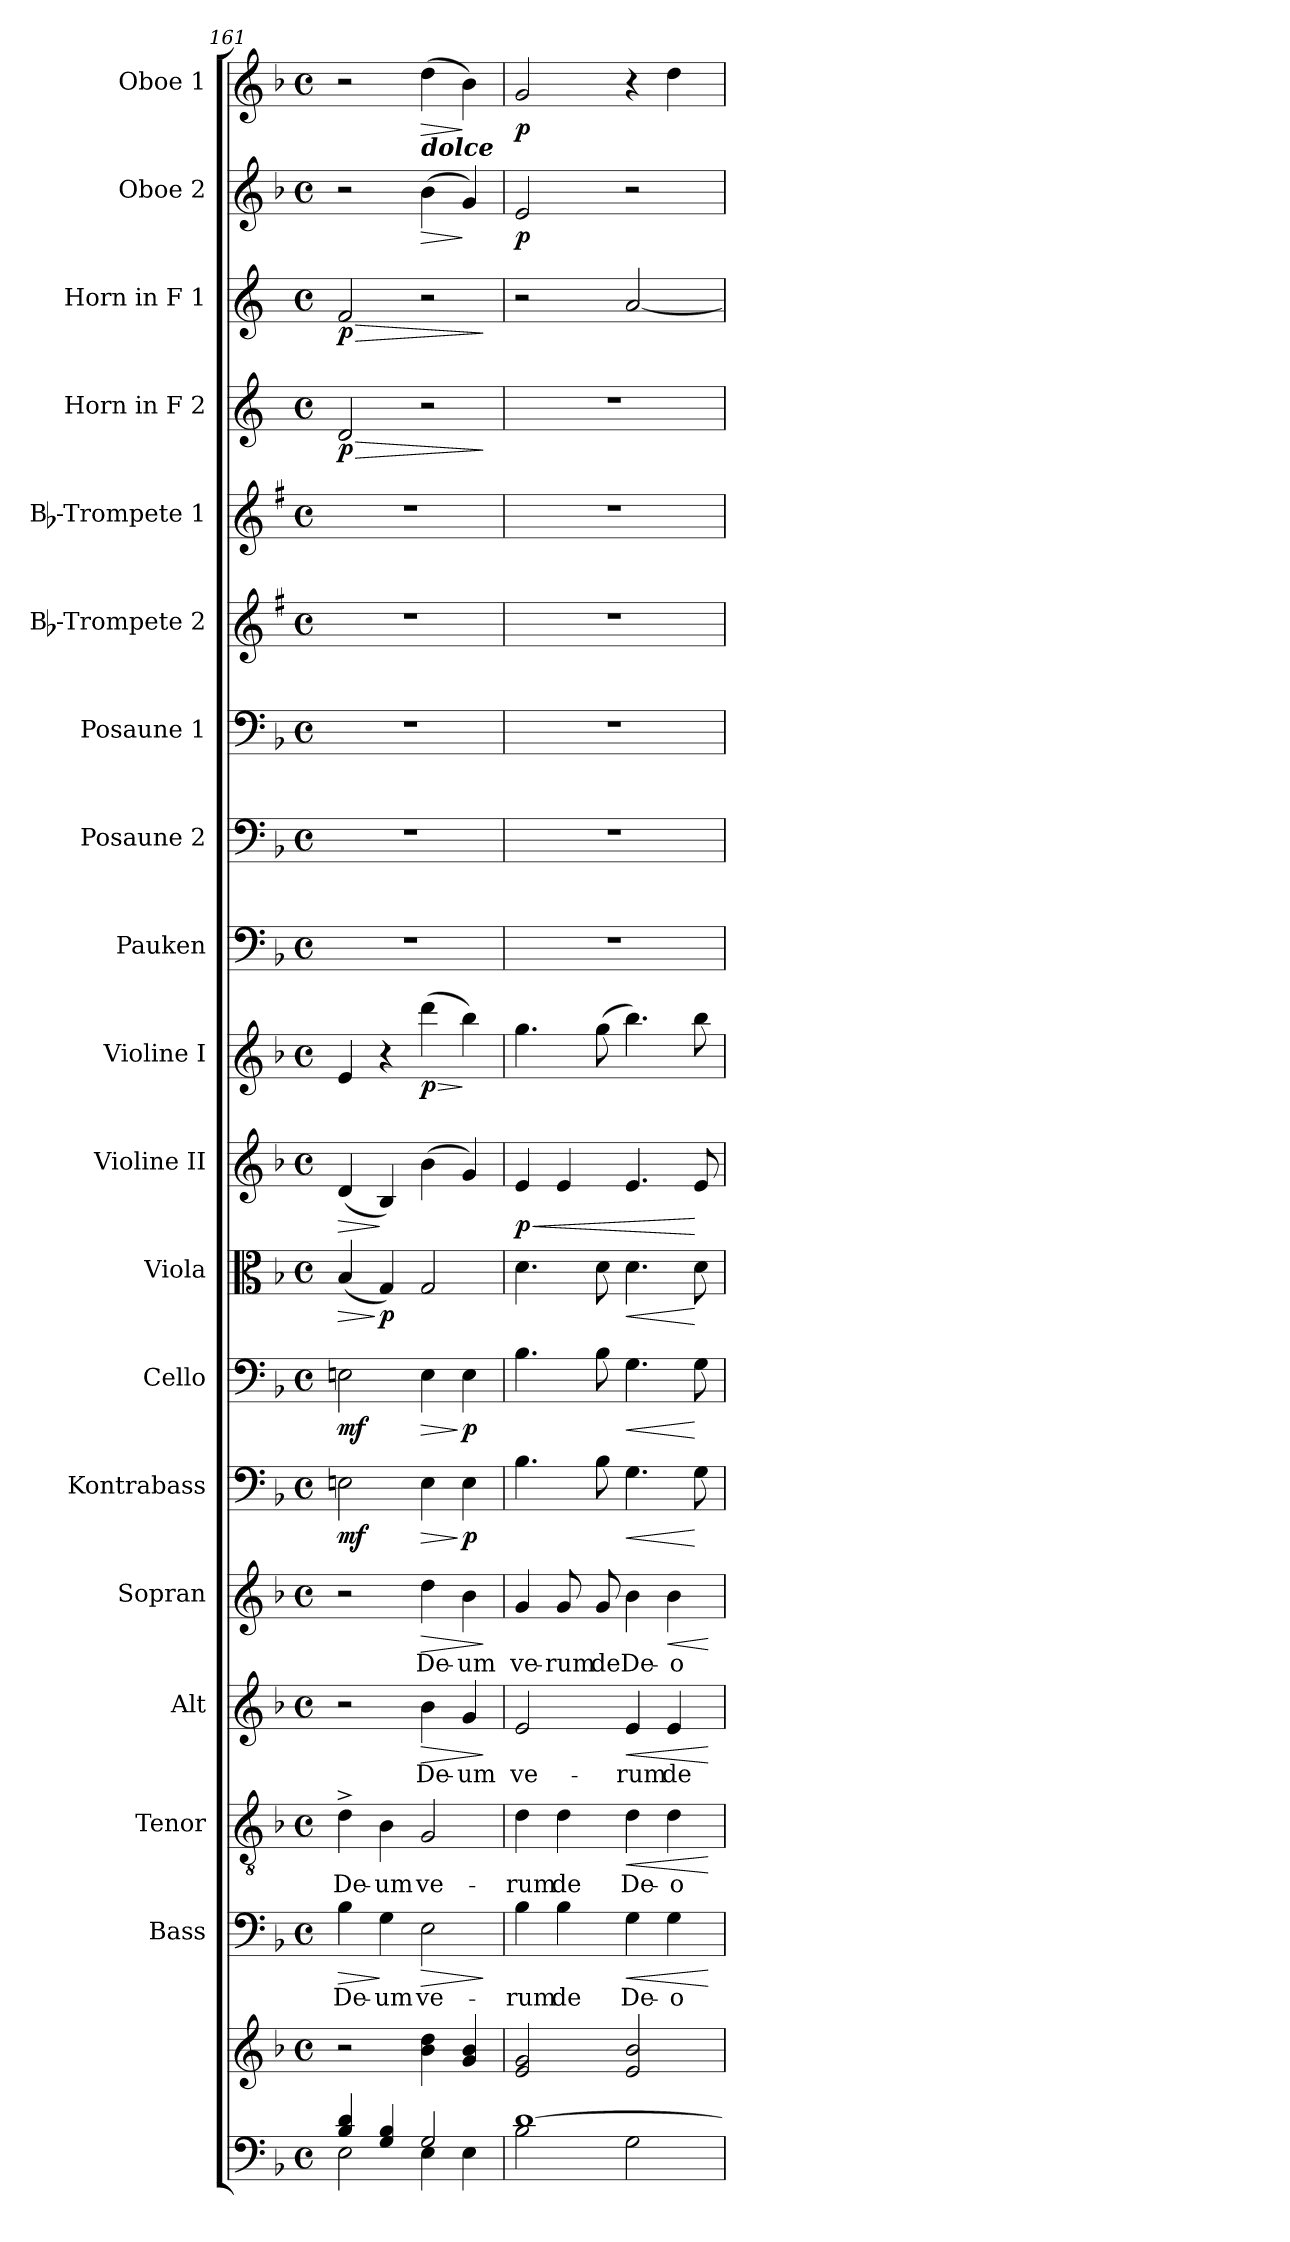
**kern	**kern	**kern	**text	**dynam	**kern	**text	**dynam	**kern	**text	**dynam	**kern	**text	**dynam	**kern	**dynam	**kern	**dynam	**kern	**dynam	**kern	**dynam	**kern	**dynam	**kern	**kern	**kern	**kern	**kern	**kern	**dynam	**kern	**dynam	**kern	**dynam	**kern	**dynam
*part19	*part19	*part18	*part18	*part18	*part17	*part17	*part17	*part16	*part16	*part16	*part15	*part15	*part15	*part14	*part14	*part13	*part13	*part12	*part12	*part11	*part11	*part10	*part10	*part9	*part8	*part7	*part6	*part5	*part4	*part4	*part3	*part3	*part2	*part2	*part1	*part1
*staff20	*staff19	*staff18	*staff18	*staff18	*staff17	*staff17	*staff17	*staff16	*staff16	*staff16	*staff15	*staff15	*staff15	*staff14	*staff14	*staff13	*staff13	*staff12	*staff12	*staff11	*staff11	*staff10	*staff10	*staff9	*staff8	*staff7	*staff6	*staff5	*staff4	*staff4	*staff3	*staff3	*staff2	*staff2	*staff1	*staff1
*	*	*I"Bass	*	*	*I"Tenor	*	*	*I"Alt	*	*	*I"Sopran	*	*	*I"Kontrabass	*	*I"Cello	*	*I"Viola	*	*I"Violine II	*	*I"Violine I	*	*I"Pauken	*I"Posaune 2	*I"Posaune 1	*I"Bb-Trompete 2	*I"Bb-Trompete 1	*I"Horn in F 2	*	*I"Horn in F 1	*	*I"Oboe 2	*	*I"Oboe 1	*
*	*	*I'B.	*	*	*I'T.	*	*	*I'A.	*	*	*I'S.	*	*	*I'Kb.	*	*	*	*I'Vla.	*	*I'Vl. II	*	*I'Vl. I	*	*I'Pk.	*I'Pos. 2	*I'Pos. 1	*I'Bb Trp. 2	*I'Bb Trp. 1	*	*	*	*	*I'Ob. 2	*	*I'Ob. 1	*
*clefF4	*clefG2	*clefF4	*	*	*clefGv2	*	*	*clefG2	*	*	*clefG2	*	*	*clefF4	*	*clefF4	*	*clefC3	*	*clefG2	*	*clefG2	*	*clefF4	*clefF4	*clefF4	*clefG2	*clefG2	*clefG2	*	*clefG2	*	*clefG2	*	*clefG2	*
*	*	*	*	*	*	*	*	*	*	*	*	*	*	*ITrd7c12	*	*	*	*	*	*	*	*	*	*	*	*	*ITrd1c2	*ITrd1c2	*ITrd4c7	*	*ITrd4c7	*	*	*	*	*
*k[b-]	*k[b-]	*k[b-]	*	*	*k[b-]	*	*	*k[b-]	*	*	*k[b-]	*	*	*k[b-]	*	*k[b-]	*	*k[b-]	*	*k[b-]	*	*k[b-]	*	*k[b-]	*k[b-]	*k[b-]	*k[b-]	*k[b-]	*k[b-]	*	*k[b-]	*	*k[b-]	*	*k[b-]	*
*F:	*F:	*F:	*	*	*F:	*	*	*F:	*	*	*F:	*	*	*F:	*	*F:	*	*F:	*	*F:	*	*F:	*	*F:	*F:	*F:	*F:	*F:	*F:	*	*F:	*	*F:	*	*F:	*
*M4/4	*M4/4	*M4/4	*	*	*M4/4	*	*	*M4/4	*	*	*M4/4	*	*	*M4/4	*	*M4/4	*	*M4/4	*	*M4/4	*	*M4/4	*	*M4/4	*M4/4	*M4/4	*M4/4	*M4/4	*M4/4	*	*M4/4	*	*M4/4	*	*M4/4	*
*met(c)	*met(c)	*met(c)	*	*	*met(c)	*	*	*met(c)	*	*	*met(c)	*	*	*met(c)	*	*met(c)	*	*met(c)	*	*met(c)	*	*met(c)	*	*met(c)	*met(c)	*met(c)	*met(c)	*met(c)	*met(c)	*	*met(c)	*	*met(c)	*	*met(c)	*
=161	=161	=161	=161	=161	=161	=161	=161	=161	=161	=161	=161	=161	=161	=161	=161	=161	=161	=161	=161	=161	=161	=161	=161	=161	=161	=161	=161	=161	=161	=161	=161	=161	=161	=161	=161	=161
*^	*	*	*	*	*	*	*	*	*	*	*	*	*	*	*	*	*	*	*	*	*	*	*	*	*	*	*	*	*	*	*	*	*	*	*	*
!	!	!	!	!LO:LY:b	!LO:HP:b	!	!LO:LY:b	!	!	!	!	!	!	!	!	!LO:DY:b	!	!LO:DY:b	!	!LO:HP:b	!	!LO:HP:b	!	!	!	!	!	!	!	!	!LO:HP:b	!	!LO:HP:b	!	!	!	!
!	!	!	!	!	!	!	!	!	!	!	!	!	!	!	!	!	!	!	!	!	!	!	!	!	!	!	!	!	!	!	!LO:DY:n=1:b	!	!LO:DY:n=1:b	!	!	!	!
4B-/ 4d/	2E\	2r	4B-\	De-	>	4d^>\	De-	.	2r	.	.	2r	.	.	2EEn\	mf	2En\	mf	(<4B-/	>	(<4d/	>	4e/	.	1r	1r	1r	1r	1r	2G/	> p	2B-/	> p	2r	.	2r	.
!	!	!	!	!LO:LY:b	!	!	!LO:LY:b	!	!	!	!	!	!	!	!	!	!	!	!	!LO:DY:n=1:b	!	!	!	!	!	!	!	!	!	!	!	!	!	!	!	!	!
4G/ 4B-/	.	.	4G\	-um	]	4B-\	-um	.	.	.	.	.	.	.	.	.	.	.	4G/)	] p	4B-/)	]	4r	.	.	.	.	.	.	.	.	.	.	.	.	.	.
!	!	!	!	!	!	!	!	!	!	!	!	!	!	!	!	!	!	!	!	!	!	!	!	!	!	!	!	!	!	!	!	!	!	!	!	!LO:TX:b:Bi:t=dolce	!
!	!	!	!	!LO:LY:b	!LO:HP:b	!	!LO:LY:b	!	!	!LO:LY:b	!LO:HP:b	!	!LO:LY:b	!LO:HP:b	!	!LO:HP:b	!	!LO:HP:b	!	!	!	!	!	!LO:HP:b	!	!	!	!	!	!	!	!	!	!	!LO:HP:b	!	!LO:HP:b
!	!	!	!	!	!	!	!	!	!	!	!	!	!	!	!	!	!	!	!	!	!	!	!	!LO:DY:n=1:b	!	!	!	!	!	!	!	!	!	!	!	!	!
2G/	4E\	4b-\ 4dd\	2E\	ve-	>	2G/	ve-	.	4b-\	De-	>	4dd\	De-	>	4EE\	>	4E\	>	2G/	.	(>4b-\	.	(>4ddd\	> p	.	.	.	.	.	2r	.	2r	.	(>4b-\	>	(>4dd\	>
!	!	!	!	!	!	!	!	!	!	!LO:LY:b	!	!	!LO:LY:b	!	!	!LO:DY:n=1:b	!	!LO:DY:n=1:b	!	!	!	!	!	!	!	!	!	!	!	!	!	!	!	!	!	!	!
.	4E\	4g/ 4b-/	.	.	.	.	.	.	4g/	-um	.	4b-\	-um	.	4EE\	] p	4E\	] p	.	.	4g/)	.	4bb-\)	]	.	.	.	.	.	.	.	.	.	4g/)	]	4b-\)	]
*v	*v	*	*	*	*	*	*	*	*	*	*	*	*	*	*	*	*	*	*	*	*	*	*	*	*	*	*	*	*	*	*	*	*	*	*	*	*
.	.	.	.	]	.	.	.	.	.	]	.	.	]	.	.	.	.	.	.	.	.	.	.	.	.	.	.	.	.	]	.	]	.	.	.	.
=162	=162	=162	=162	=162	=162	=162	=162	=162	=162	=162	=162	=162	=162	=162	=162	=162	=162	=162	=162	=162	=162	=162	=162	=162	=162	=162	=162	=162	=162	=162	=162	=162	=162	=162	=162	=162
*^	*	*	*	*	*	*	*	*	*	*	*	*	*	*	*	*	*	*	*	*	*	*	*	*	*	*	*	*	*	*	*	*	*	*	*	*
!	!	!	!	!LO:LY:b	!	!	!LO:LY:b	!	!	!LO:LY:b	!	!	!LO:LY:b	!	!	!	!	!	!	!	!	!LO:HP:b	!	!	!	!	!	!	!	!	!	!	!	!	!	!	!
!	!	!	!	!	!	!	!	!	!	!	!	!	!	!	!	!	!	!	!	!	!	!LO:DY:n=1:b	!	!	!	!	!	!	!	!	!	!	!	!	!LO:DY:b	!	!LO:DY:b
[>1d	2B-\	2e/ 2g/	4B-\	-rum	.	4d\	-rum	.	2e/	ve-	.	4g/	ve-	.	4.BB-\	.	4.B-\	.	4.d\	.	4e/	< p	4.gg\	.	1r	1r	1r	1r	1r	1r	.	2r	.	2e/	p	2g/	p
!	!	!	!	!LO:LY:b	!	!	!LO:LY:b	!	!	!	!	!	!LO:LY:b	!	!	!	!	!	!	!	!	!	!	!	!	!	!	!	!	!	!	!	!	!	!	!	!
.	.	.	4B-\	de	.	4d\	de	.	.	.	.	8g/	-rum	.	.	.	.	.	.	.	4e/	.	.	.	.	.	.	.	.	.	.	.	.	.	.	.	.
!	!	!	!	!	!	!	!	!	!	!	!	!	!LO:LY:b	!	!	!	!	!	!	!	!	!	!	!	!	!	!	!	!	!	!	!	!	!	!	!	!
.	.	.	.	.	.	.	.	.	.	.	.	8g/	de	.	8BB-\	.	8B-\	.	8d\	.	.	.	(>8gg\	.	.	.	.	.	.	.	.	.	.	.	.	.	.
!	!	!	!	!LO:LY:b	!LO:HP:b	!	!LO:LY:b	!LO:HP:b	!	!LO:LY:b	!LO:HP:b	!	!LO:LY:b	!	!	!LO:HP:b	!	!LO:HP:b	!	!LO:HP:b	!	!	!	!	!	!	!	!	!	!	!	!	!	!	!	!	!
.	2G\	2e/ 2b-/	4G\	De-	<	4d\	De-	<	4e/	-rum	<	4b-\	De-	.	4.GG\	<	4.G\	<	4.d\	<	4.e/	.	4.bb-\)	.	.	.	.	.	.	.	.	[2d/	.	2r	.	4r	.
!	!	!	!	!LO:LY:b	!	!	!LO:LY:b	!	!	!LO:LY:b	!	!	!LO:LY:b	!LO:HP:b	!	!	!	!	!	!	!	!	!	!	!	!	!	!	!	!	!	!	!	!	!	!	!
.	.	.	4G\	-o	.	4d\	-o	.	4e/	de	.	4b-\	-o	<	.	.	.	.	.	.	.	.	.	.	.	.	.	.	.	.	.	.	.	.	.	4dd\	.
.	.	.	.	.	.	.	.	.	.	.	.	.	.	.	8GG\	[	8G\	[	8d\	[	8e/	[	8bb-\	.	.	.	.	.	.	.	.	.	.	.	.	.	.
*v	*v	*	*	*	*	*	*	*	*	*	*	*	*	*	*	*	*	*	*	*	*	*	*	*	*	*	*	*	*	*	*	*	*	*	*	*	*
.	.	.	.	[	.	.	[	.	.	[	.	.	[	.	.	.	.	.	.	.	.	.	.	.	.	.	.	.	.	.	.	.	.	.	.	.
=	=	=	=	=	=	=	=	=	=	=	=	=	=	=	=	=	=	=	=	=	=	=	=	=	=	=	=	=	=	=	=	=	=	=	=	=
*-	*-	*-	*-	*-	*-	*-	*-	*-	*-	*-	*-	*-	*-	*-	*-	*-	*-	*-	*-	*-	*-	*-	*-	*-	*-	*-	*-	*-	*-	*-	*-	*-	*-	*-	*-	*-
